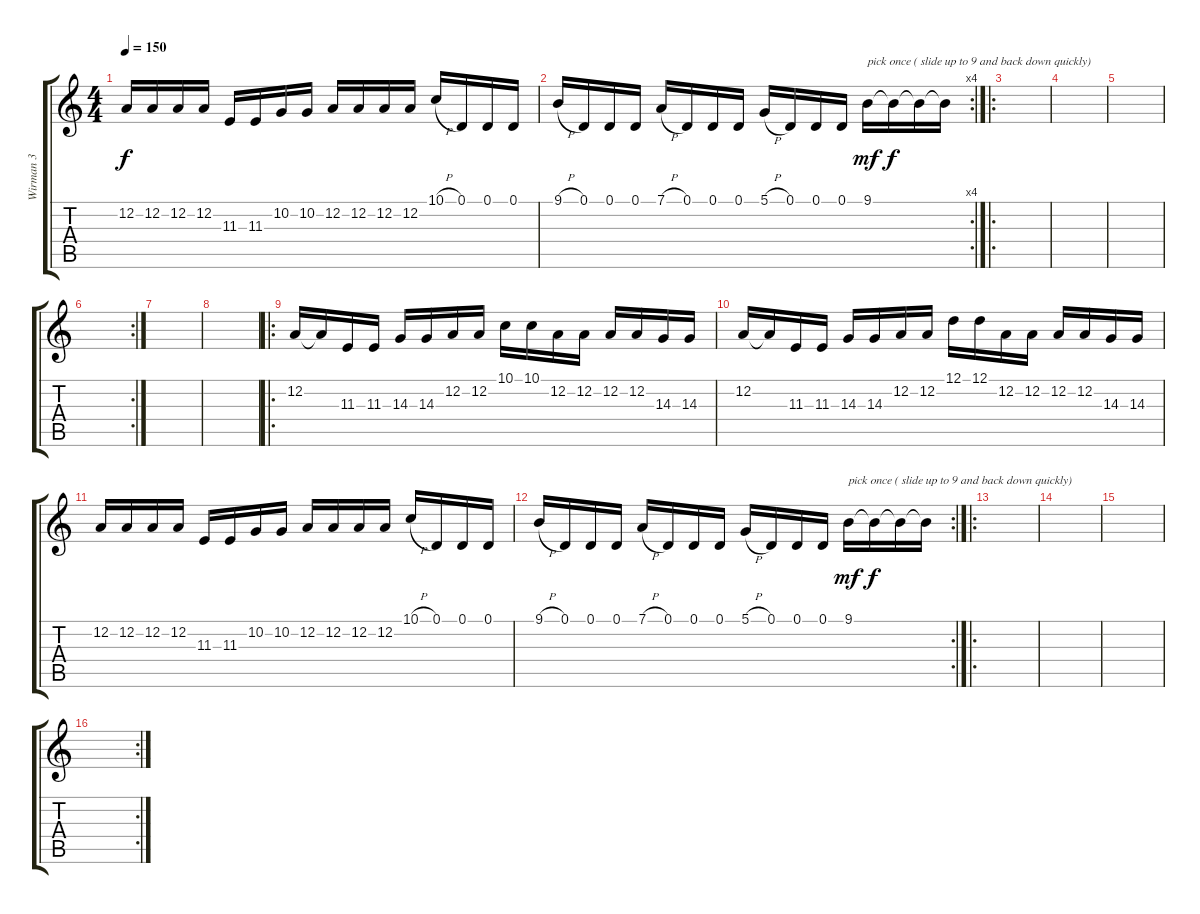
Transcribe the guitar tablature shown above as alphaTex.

\track ("Wirman 3" "Wirman 3") {instrument fx5brightness}
\staff {score tabs}
\tuning (D4 A3 F3 C3 G2 D2) {hide}
\ts (4 4)
\tempo 150
\clef g2
\ks c
12.2.16{dy f} 12.2.16 12.2.16 12.2.16 11.3.16 11.3.16 10.2.16 10.2.16 12.2.16 12.2.16 12.2.16 12.2.16 10.1{h}.16 0.1.16 0.1.16 0.1.16 |
\rc 4
9.1{h}.16 0.1.16 0.1.16 0.1.16 7.1{h}.16 0.1.16 0.1.16 0.1.16 5.1{h}.16 0.1.16 0.1.16 0.1.16 9.1.16{txt "pick once ( slide up to 9 and back down quickly)" dy mf} 9.1{t}.16{dy f} 9.1{t}.16 9.1{t}.16 |
\ro
|
|
|
\rc 2
|
|
|
\ro
12.2.16{volume 12 instrument fx5brightness} 12.2{t}.16 11.3.16 11.3.16 14.3.16 14.3.16 12.2.16 12.2.16 10.1.16 10.1.16 12.2.16 12.2.16 12.2.16 12.2.16 14.3.16 14.3.16 |
12.2.16 12.2{t}.16 11.3.16 11.3.16 14.3.16 14.3.16 12.2.16 12.2.16 12.1.16 12.1.16 12.2.16 12.2.16 12.2.16 12.2.16 14.3.16 14.3.16 |
12.2.16 12.2.16 12.2.16 12.2.16 11.3.16 11.3.16 10.2.16 10.2.16 12.2.16 12.2.16 12.2.16 12.2.16 10.1{h}.16 0.1.16 0.1.16 0.1.16 |
\rc 2
9.1{h}.16 0.1.16 0.1.16 0.1.16 7.1{h}.16 0.1.16 0.1.16 0.1.16 5.1{h}.16 0.1.16 0.1.16 0.1.16 9.1.16{txt "pick once ( slide up to 9 and back down quickly)" dy mf} 9.1{t}.16{dy f} 9.1{t}.16 9.1{t}.16 |
\ro
|
|
|
\rc 2
